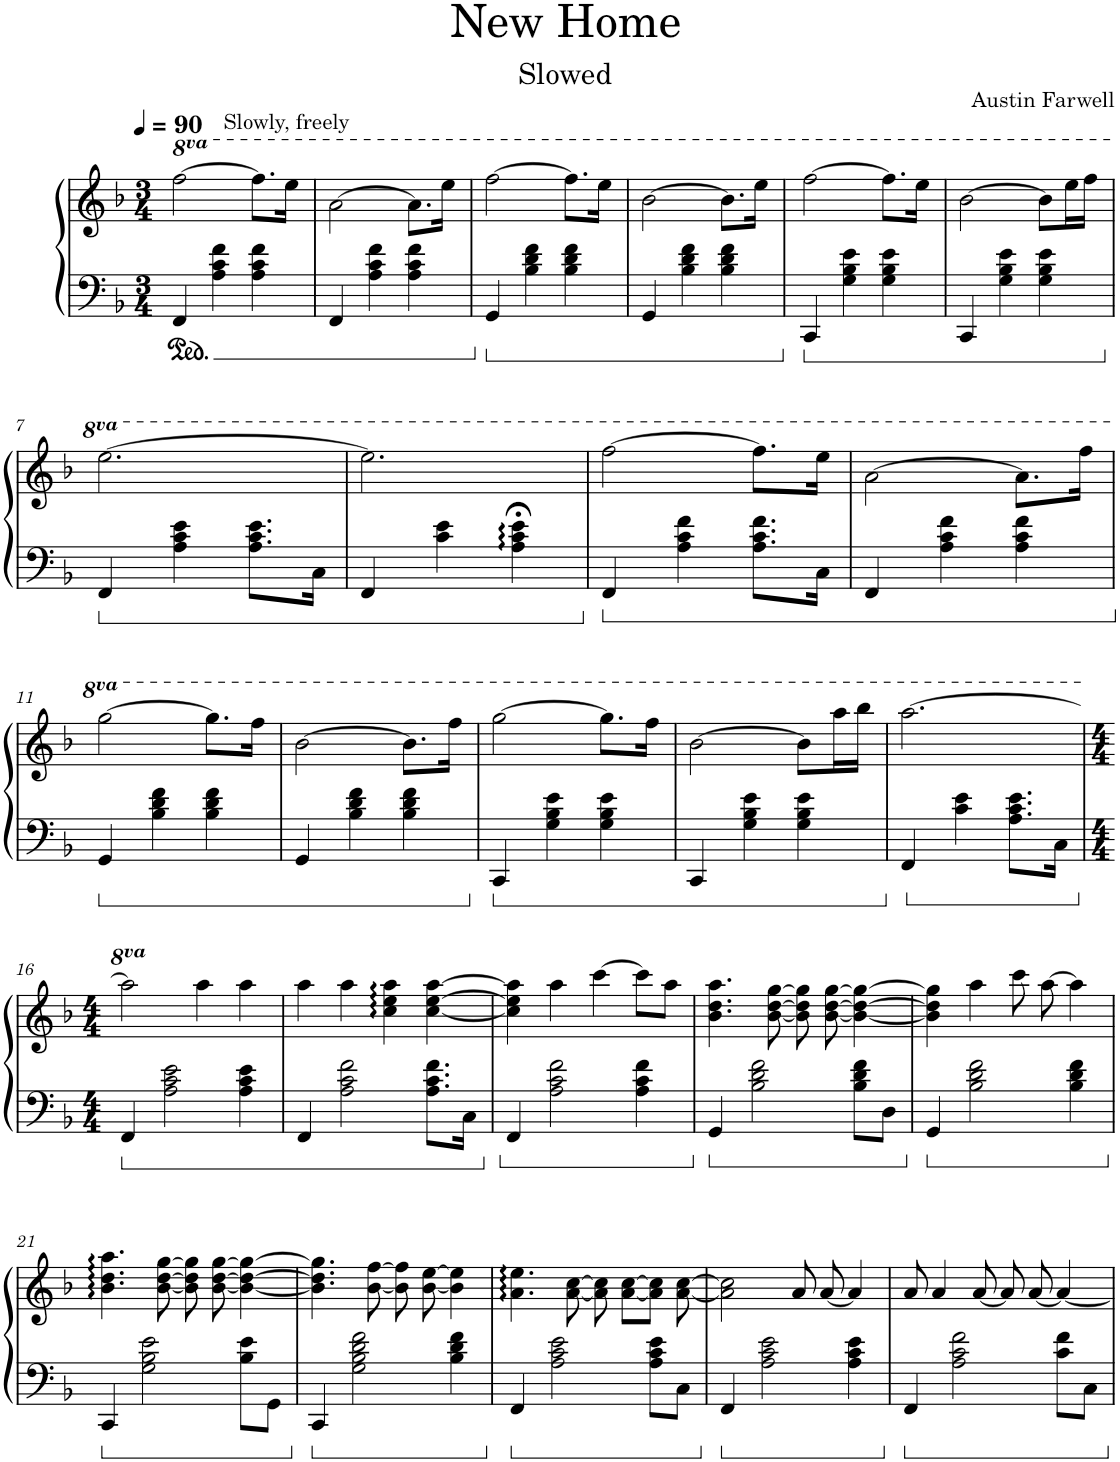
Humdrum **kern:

**kern	**kern
*part1	*part1
*staff2	*staff1
*I"Piano	*
*I'Pno.	*
*clefF4	*clefG2
*k[b-]	*k[b-]
*M3/4	*M3/4
*MM90	*MM90
*	*8va
=1	=1
!	!LO:TX:a:t=Slowly, freely
4FF/	[>2fff\
4A\ 4c\ 4f\	.
4A\ 4c\ 4f\	8.fff\L]
.	16eee\Jk
=2	=2
4FF/	[>2aa\
4A\ 4c\ 4f\	.
4A\ 4c\ 4f\	8.aa\L]
.	16eee\Jk
=3	=3
4GG/	[>2fff\
4B-\ 4d\ 4f\	.
4B-\ 4d\ 4f\	8.fff\L]
.	16eee\Jk
=4	=4
4GG/	[>2bb-\
4B-\ 4d\ 4f\	.
4B-\ 4d\ 4f\	8.bb-\L]
.	16eee\Jk
=5	=5
4CC/	[>2fff\
4G\ 4B-\ 4e\	.
4G\ 4B-\ 4e\	8.fff\L]
.	16eee\Jk
=6	=6
4CC/	[>2bb-\
4G\ 4B-\ 4e\	.
4G\ 4B-\ 4e\	8bb-\L]
.	16eee\L
.	16fff\JJ
!!LO:LB:g=z
=7	=7
4FF/	[>2.eee\
4A\ 4c\ 4e\	.
8.A\ 8.c\ 8.e\L	.
16C\Jk	.
=8	=8
4FF/	2.eee\]
4c\ 4e\	.
4A\;< 4c\;< 4e\;<	.
=9	=9
4FF/	[>2fff\
4A\ 4c\ 4f\	.
8.A\ 8.c\ 8.f\L	8.fff\L]
16C\Jk	16eee\Jk
=10	=10
4FF/	[>2aa\
4A\ 4c\ 4f\	.
4A\ 4c\ 4f\	8.aa\L]
.	16fff\Jk
!!LO:LB:g=z
=11	=11
4GG/	[>2ggg\
4B-\ 4d\ 4f\	.
4B-\ 4d\ 4f\	8.ggg\L]
.	16fff\Jk
=12	=12
4GG/	[>2bb-\
4B-\ 4d\ 4f\	.
4B-\ 4d\ 4f\	8.bb-\L]
.	16fff\Jk
=13	=13
4CC/	[>2ggg\
4G\ 4B-\ 4e\	.
4G\ 4B-\ 4e\	8.ggg\L]
.	16fff\Jk
=14	=14
4CC/	[>2bb-\
4G\ 4B-\ 4e\	.
4G\ 4B-\ 4e\	8bb-\L]
.	16aaa\L
.	16bbb-\JJ
=15	=15
4FF/	[2.aaa\
4c\ 4e\	.
8.A\ 8.c\ 8.e\L	.
16C\Jk	.
!!LO:LB:g=z
=16	=16
*M4/4	*M4/4
4FF/	2aaa\]
2A\ 2c\ 2e\	.
*	*X8va
.	4aa\
4A\ 4c\ 4e\	4aa\
=17	=17
4FF/	4aa\
2A\ 2c\ 2f\	4aa\
.	4cc\ 4ee\ 4aa\
8.A\ 8.c\ 8.f\L	[4cc\ [4ee\ [4aa\
16C\Jk	.
=18	=18
4FF/	4cc\] 4ee\] 4aa\]
2A\ 2c\ 2f\	4aa\
.	[>4ccc\
4A\ 4c\ 4f\	8ccc\L]
.	8aa\J
=19	=19
4GG/	4.b-\ 4.dd\ 4.aa\
2B-\ 2d\ 2f\	.
.	[8b-\ [8dd\ [8gg\
.	8b-\] 8dd\] 8gg\]
.	[8b-\ [8dd\ [8gg\
8B-\ 8d\ 8f\L	4b-\_ 4dd\_ 4gg\_
8D\J	.
=20	=20
4GG/	4b-\] 4dd\] 4gg\]
2B-\ 2d\ 2f\	4aa\
.	8ccc\
.	[8aa\
4B-\ 4d\ 4f\	4aa\]
!!LO:LB:g=z
=21	=21
4CC/	4.b-\ 4.dd\ 4.aa\
2G\ 2B-\ 2e\	.
.	[8b-\ [8dd\ [8gg\
.	8b-\] 8dd\] 8gg\]
.	[8b-\ [8dd\ [8gg\
8B-\ 8e\L	4b-\_ 4dd\_ 4gg\_
8GG\J	.
=22	=22
4CC/	4.b-\] 4.dd\] 4.gg\]
2G\ 2B-\ 2d\ 2f\	.
.	[8b-\ [8ff\
.	8b-\] 8ff\]
.	[8b-\ [8ee\
4B-\ 4d\ 4f\	4b-\] 4ee\]
=23	=23
4FF/	4.a\ 4.ee\
2A\ 2c\ 2e\	.
.	[8a\ [8cc\
.	8a\] 8cc\]
.	[8a\ [8cc\L
8A\ 8c\ 8e\L	8a\] 8cc\]J
8C\J	[8a\ [8cc\
=24	=24
4FF/	2a\] 2cc\]
2A\ 2c\ 2e\	.
.	8a/
.	[8a/
4A\ 4c\ 4e\	4a/]
=25	=25
4FF/	8a/
.	4a/
2A\ 2c\ 2f\	.
.	[<8a/
.	8a/]
.	[<8a/
8c\ 8f\L	4a/_
8C\J	.
=	=
*-	*-
